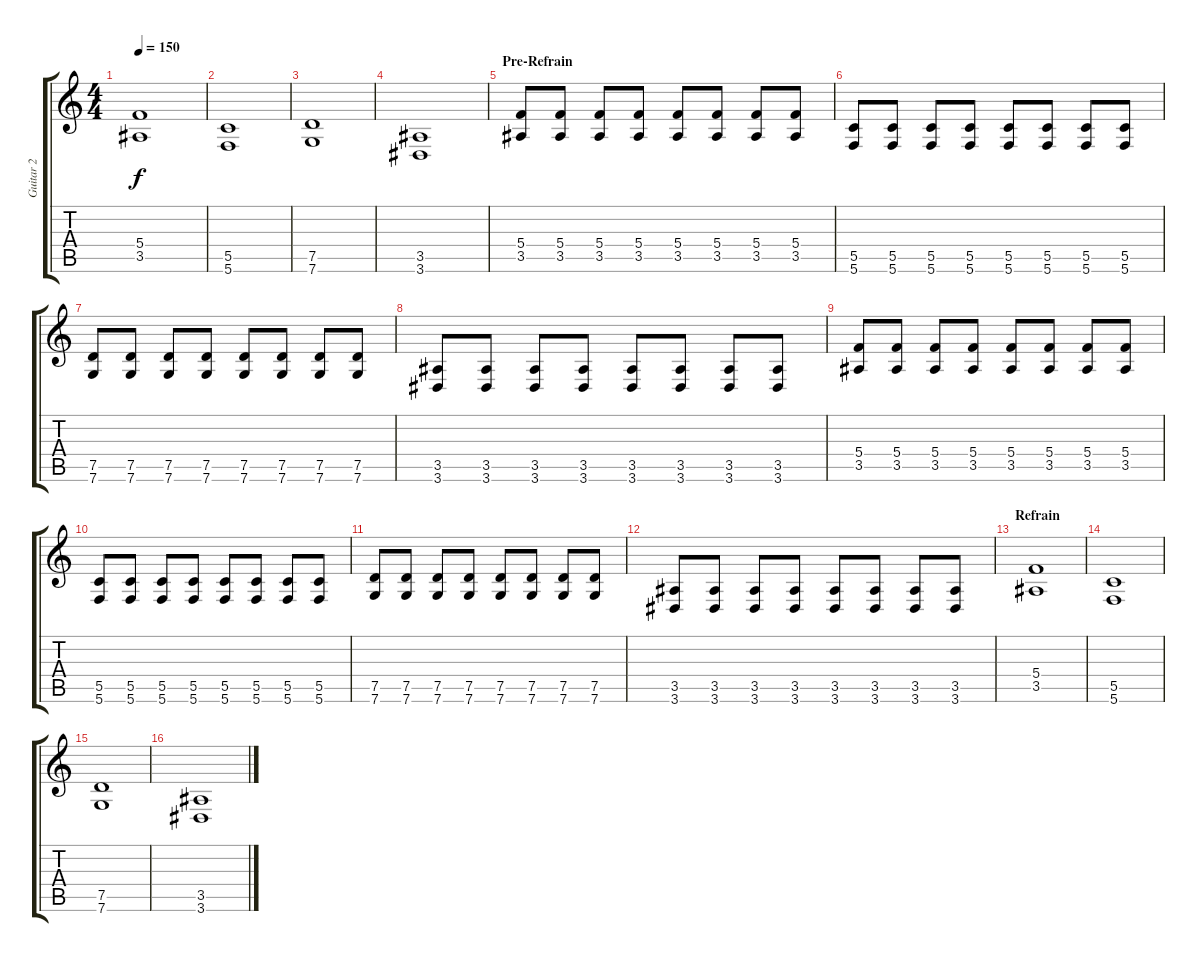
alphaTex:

\track ("Guitar 2" "Guitar 2") {instrument distortionguitar}
\staff {score tabs}
\tuning (D4 A3 F3 C3 G2 C2) {hide}
\ts (4 4)
\tempo 150
\clef g2
\ks c
(5.4 3.5).1{dy f} |
(5.5 5.6).1 |
(7.5 7.6).1 |
(3.5 3.6).1 |
\section ("" "Pre-Refrain")
(5.4 3.5).8 (5.4 3.5).8 (5.4 3.5).8 (5.4 3.5).8 (5.4 3.5).8 (5.4 3.5).8 (5.4 3.5).8 (5.4 3.5).8 |
(5.5 5.6).8 (5.5 5.6).8 (5.5 5.6).8 (5.5 5.6).8 (5.5 5.6).8 (5.5 5.6).8 (5.5 5.6).8 (5.5 5.6).8 |
(7.5 7.6).8 (7.5 7.6).8 (7.5 7.6).8 (7.5 7.6).8 (7.5 7.6).8 (7.5 7.6).8 (7.5 7.6).8 (7.5 7.6).8 |
(3.5 3.6).8 (3.5 3.6).8 (3.5 3.6).8 (3.5 3.6).8 (3.5 3.6).8 (3.5 3.6).8 (3.5 3.6).8 (3.5 3.6).8 |
(5.4 3.5).8 (5.4 3.5).8 (5.4 3.5).8 (5.4 3.5).8 (5.4 3.5).8 (5.4 3.5).8 (5.4 3.5).8 (5.4 3.5).8 |
(5.5 5.6).8 (5.5 5.6).8 (5.5 5.6).8 (5.5 5.6).8 (5.5 5.6).8 (5.5 5.6).8 (5.5 5.6).8 (5.5 5.6).8 |
(7.5 7.6).8 (7.5 7.6).8 (7.5 7.6).8 (7.5 7.6).8 (7.5 7.6).8 (7.5 7.6).8 (7.5 7.6).8 (7.5 7.6).8 |
(3.5 3.6).8 (3.5 3.6).8 (3.5 3.6).8 (3.5 3.6).8 (3.5 3.6).8 (3.5 3.6).8 (3.5 3.6).8 (3.5 3.6).8 |
\section ("" "Refrain")
(5.4 3.5).1 |
(5.5 5.6).1 |
(7.5 7.6).1 |
(3.5 3.6).1
